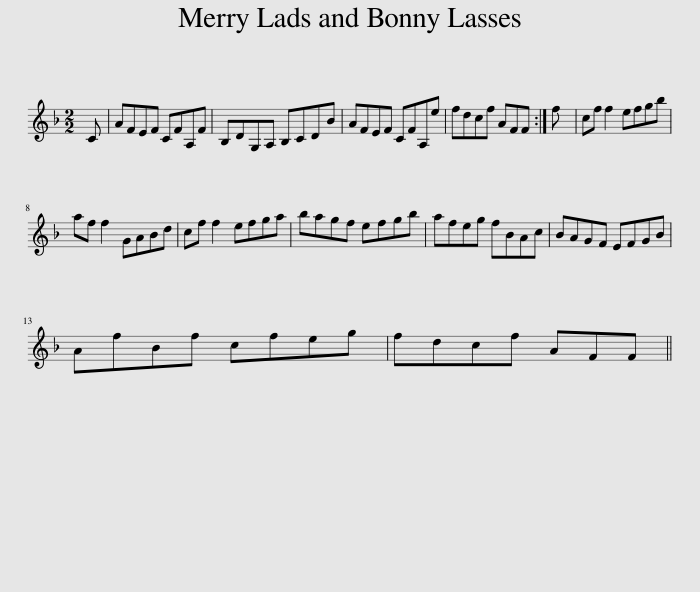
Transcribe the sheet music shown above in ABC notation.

X:1
L:1/8
M:2/2
I:linebreak $
K:F
V:1 treble
V:1
 C | AFEF CFA,F | B,DG,A, B,CDB | AFEF CFA,e | fdcf AFF :| %5
 f | cf f2 efgb |$ af f2 GABd | cf f2 efga | bagf efgb | %10
 afeg fBAc | BAGF EFGB |$ AfBf cfeg | fdcf AFF || %14
